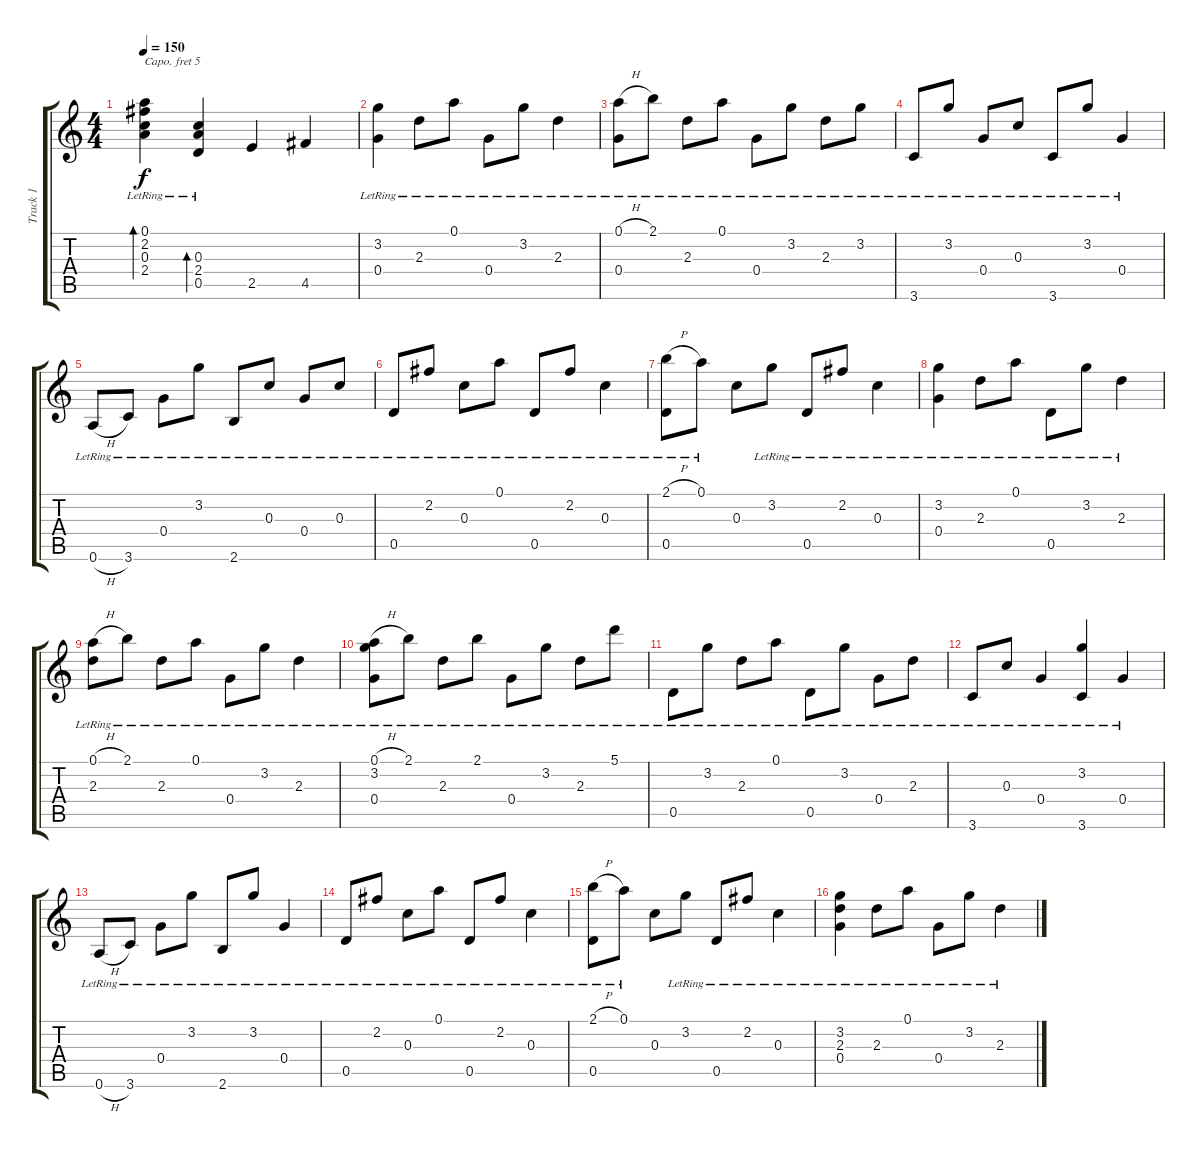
\track ("Track 1" "Track 1") {instrument acousticguitarsteel}
\staff {score tabs}
\capo 5
\tuning (E4 B3 G3 D3 A2 E2) {hide}
\ts (4 4)
\tempo 150
\clef g2
\ks c
(0.1{lr} 2.2{lr} 0.3{lr} 2.4{lr}).4{bd 60 dy f} (0.3{lr} 2.4{lr} 0.5).4{bd 30} 2.5.4 4.5.4 |
(3.2{lr} 0.4{lr}).4 2.3{lr}.8 0.1{lr}.8 0.4{lr}.8 3.2{lr}.8 2.3{lr}.4 |
(0.1{h lr} 0.4{lr}).8 2.1{lr}.8 2.3{lr}.8 0.1{lr}.8 0.4{lr}.8 3.2{lr}.8 2.3{lr}.8 3.2{lr}.8 |
3.6{lr}.8 3.2{lr}.8 0.4{lr}.8 0.3{lr}.8 3.6{lr}.8 3.2{lr}.8 0.4{lr}.4 |
0.6{h lr}.8 3.6{lr}.8 0.4{lr}.8 3.2{lr}.8 2.6{lr}.8 0.3{lr}.8 0.4{lr}.8 0.3{lr}.8 |
0.5{lr}.8 2.2{lr}.8 0.3{lr}.8 0.1{lr}.8 0.5{lr}.8 2.2{lr}.8 0.3{lr}.4 |
(2.1{h lr} 0.5{lr}).8 0.1{lr}.8 0.3.8 3.2{lr}.8 0.5{lr}.8 2.2{lr}.8 0.3{lr}.4 |
(3.2 0.4{lr}).4 2.3{lr}.8 0.1{lr}.8 0.5{lr}.8 3.2{lr}.8 2.3{lr}.4 |
(0.1{h lr} 2.3{lr}).8 2.1{lr}.8 2.3{lr}.8 0.1{lr}.8 0.4{lr}.8 3.2{lr}.8 2.3{lr}.4 |
(0.1{h lr} 3.2{lr} 0.4).8 2.1{lr}.8 2.3{lr}.8 2.1{lr}.8 0.4{lr}.8 3.2{lr}.8 2.3{lr}.8 5.1{lr}.8 |
0.5{lr}.8 3.2{lr}.8 2.3{lr}.8 0.1{lr}.8 0.5{lr}.8 3.2{lr}.8 0.4{lr}.8 2.3{lr}.8 |
3.6{lr}.8 0.3{lr}.8 0.4{lr}.4 (3.2 3.6{lr}).4 0.4{lr}.4 |
0.6{h lr}.8 3.6{lr}.8 0.4{lr}.8 3.2{lr}.8 2.6{lr}.8 3.2{lr}.8 0.4{lr}.4 |
0.5{lr}.8 2.2{lr}.8 0.3{lr}.8 0.1{lr}.8 0.5{lr}.8 2.2{lr}.8 0.3{lr}.4 |
(2.1{h lr} 0.5{lr}).8 0.1{lr}.8 0.3.8 3.2{lr}.8 0.5{lr}.8 2.2{lr}.8 0.3{lr}.4 |
(3.2{lr} 2.3{lr} 0.4{lr}).4 2.3{lr}.8 0.1{lr}.8 0.4{lr}.8 3.2{lr}.8 2.3{lr}.4
